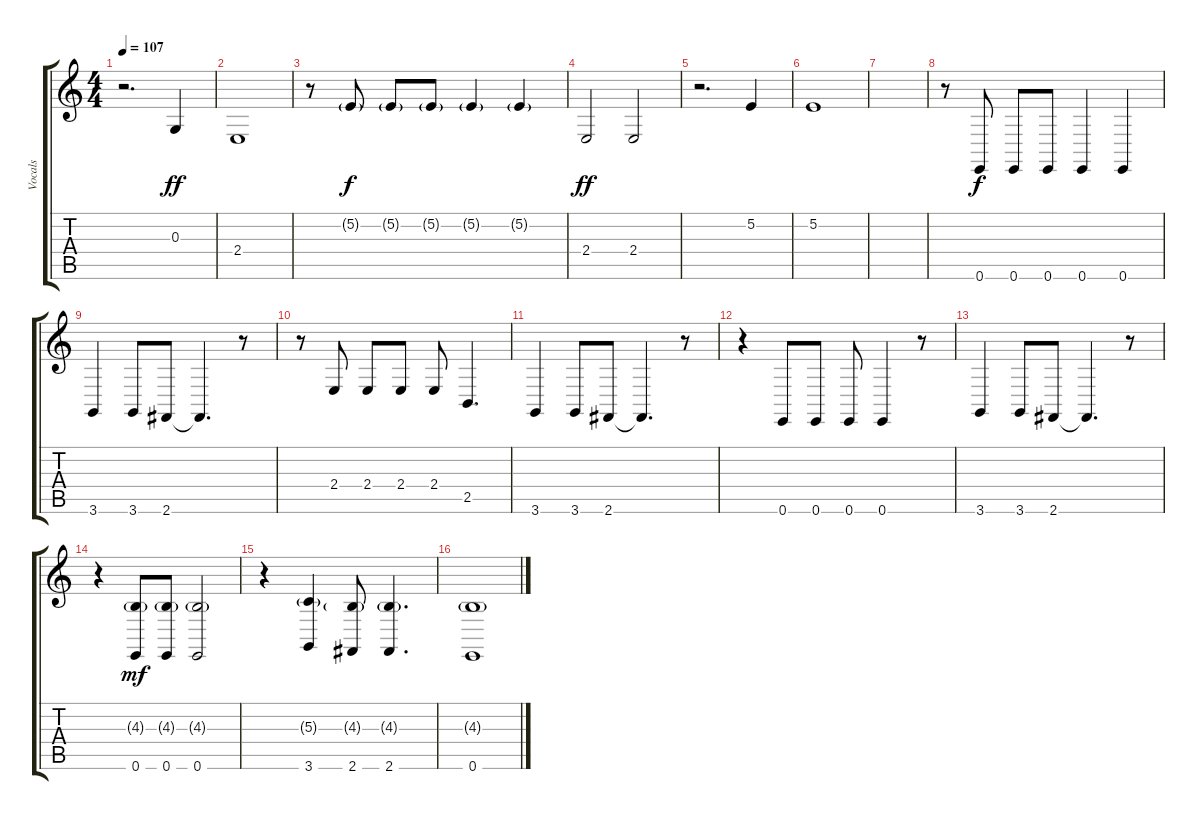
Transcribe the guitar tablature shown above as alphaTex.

\track ("Vocals" "Vocals") {instrument baritonesax}
\staff {score tabs}
\tuning (E4 B3 G3 D3 A2 E2) {hide}
\ts (4 4)
\tempo 107
\clef g2
\ks c
r.2{d dy ff} 0.3.4 |
2.4.1 |
r.8 5.2{g}.8{dy f} 5.2{g}.8 5.2{g}.8 5.2{g}.4 5.2{g}.4 |
2.4.2{dy ff} 2.4.2 |
r.2{d} 5.2.4 |
5.2.1 |
|
r.8 0.6.8{dy f} 0.6.8 0.6.8 0.6.4 0.6.4 |
3.6.4 3.6.8 2.6.8 2.6{t}.4{d} r.8 |
r.8 2.4.8 2.4.8 2.4.8 2.4.8 2.5.4{d} |
3.6.4 3.6.8 2.6.8 2.6{t}.4{d} r.8 |
r.4 0.6.8 0.6.8 0.6.8 0.6.4 r.8 |
3.6.4 3.6.8 2.6.8 2.6{t}.4{d} r.8 |
r.4 (4.3{g} 0.6).8{dy mf} (4.3{g} 0.6).8 (4.3{g} 0.6).2 |
r.4 (5.3{g} 3.6).4 (4.3{g} 2.6).8 (4.3{g} 2.6).4{d} |
(4.3{g} 0.6).1
